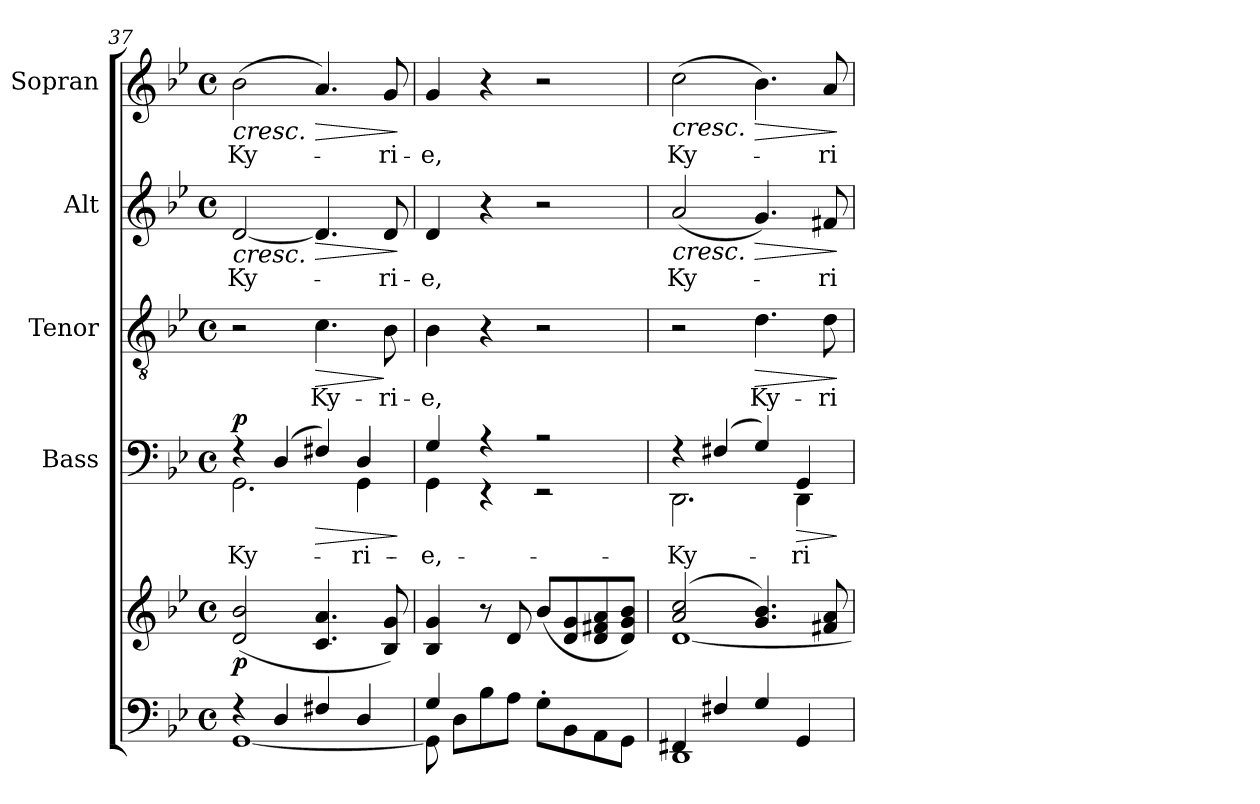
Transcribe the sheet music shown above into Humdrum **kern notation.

**kern	**kern	**dynam	**kern	**text	**dynam	**kern	**text	**dynam	**kern	**text	**dynam	**kern	**text	**dynam
*part5	*part5	*part5	*part4	*part4	*part4	*part3	*part3	*part3	*part2	*part2	*part2	*part1	*part1	*part1
*staff6	*staff5	*staff5/6	*staff4	*staff4	*staff4	*staff3	*staff3	*staff3	*staff2	*staff2	*staff2	*staff1	*staff1	*staff1
*	*	*	*I"Bass	*	*	*I"Tenor	*	*	*I"Alt	*	*	*I"Sopran	*	*
*	*	*	*I'B.	*	*	*I'T.	*	*	*I'A.	*	*	*I'S.	*	*
!!LO:LB:g=z
*clefF4	*clefG2	*	*clefF4	*	*	*clefGv2	*	*	*clefG2	*	*	*clefG2	*	*
*k[b-e-]	*k[b-e-]	*	*k[b-e-]	*	*	*k[b-e-]	*	*	*k[b-e-]	*	*	*k[b-e-]	*	*
*B-:	*B-:	*	*B-:	*	*	*B-:	*	*	*B-:	*	*	*B-:	*	*
*M4/4	*M4/4	*	*M4/4	*	*	*M4/4	*	*	*M4/4	*	*	*M4/4	*	*
*met(c)	*met(c)	*	*met(c)	*	*	*met(c)	*	*	*met(c)	*	*	*met(c)	*	*
=37	=37	=37	=37	=37	=37	=37	=37	=37	=37	=37	=37	=37	=37	=37
*^	*	*	*	*	*	*	*	*	*	*	*	*	*	*
!	!	!	!LO:DY:b	!	!LO:LY:b	!LO:DY:a	!	!	!	!	!LO:LY:b	!LO:HP:b	!	!LO:LY:b	!LO:HP:b
*	*	*	*	*^	*	*	*	*	*	*	*	*	*	*	*
4r	[<1GG	(<2d!/ 2b-!/	p	4rF	2.GG\	Ky-	p	2r	.	.	[2d/	Ky-	<	(>2b-\	Ky-	<
4D!/	.	.	.	(<4D/	.	.	.	.	.	.	.	.	.	.	.	.
!	!	!	!	!	!	!	!LO:HP:b	!	!LO:LY:b	!LO:HP:b	!	!	!LO:HP:b	!	!	!LO:HP:b
4F#X!/	.	4.c!/ 4.a!/	.	4F#X/)	.	.	>	4.c\	Ky-	>	4.d/]	.	>	4.a/)	.	>
!	!	!	!	!	!	!LO:LY:b	!	!	!	!	!	!	!	!	!	!
4D!/	.	.	.	4D/	4GG\	-ri-	.	.	.	.	.	.	.	.	.	.
!	!	!	!	!	!	!	!	!	!LO:LY:b	!	!	!LO:LY:b	!	!	!LO:LY:b	!
.	.	8B-!/ 8g!/)	.	.	.	.	.	8B-\	-ri-	]	8d/	-ri-	[	8g/	-ri-	[
*v	*v	*	*	*v	*v	*	*	*	*	*	*	*	*	*	*	*
.	.	.	.	.	]	.	.	.	.	.	]	.	.	]
=38	=38	=38	=38	=38	=38	=38	=38	=38	=38	=38	=38	=38	=38	=38
*^	*	*	*	*	*	*	*	*	*	*	*	*	*	*
!	!	!	!	!	!LO:LY:b	!	!	!LO:LY:b	!	!	!LO:LY:b	!	!	!LO:LY:b	!
*	*	*	*	*^	*	*	*	*	*	*	*	*	*	*	*
4G!/	8GG\]	4B-!/ 4g!/	.	4G/	4GG\	-e,	.	4B-\	-e,	.	4d/	-e,	.	4g/	-e,	.
.	8D\L	.	.	.	.	.	.	.	.	.	.	.	.	.	.	.
4ryy	8B-\	8r	.	4r	4r	.	.	4r	.	.	4r	.	.	4r	.	.
.	8A\J	8d!/	.	.	.	.	.	.	.	.	.	.	.	.	.	.
2ryy	8G'>\L	(<8b-!/L	.	2r	2r	.	.	2r	.	.	2r	.	.	2r	.	.
.	8BB-\	8d!/ 8g!/	.	.	.	.	.	.	.	.	.	.	.	.	.	.
.	8AA\	8d!/ 8f#X!/ 8a!/	.	.	.	.	.	.	.	.	.	.	.	.	.	.
.	8GG\J	8d!/ 8g!/ 8b-!/J)	.	.	.	.	.	.	.	.	.	.	.	.	.	.
=39	=39	=39	=39	=39	=39	=39	=39	=39	=39	=39	=39	=39	=39	=39	=39	=39
*	*	*^	*	*	*	*	*	*	*	*	*	*	*	*	*	*
!	!	!	!	!	!	!	!LO:LY:b	!	!	!	!	!	!LO:LY:b	!LO:HP:b	!	!LO:LY:b	!LO:HP:b
4FF#X/	1DD	(2a!/ 2cc!/	[<1d!	.	4rF	2.DD\	Ky-	.	2r	.	.	(<2a/	Ky-	<	(>2cc\	Ky-	<
4F#X/	.	.	.	.	(<4F#X/	.	.	.	.	.	.	.	.	.	.	.	.
!	!	!	!	!	!	!	!	!	!	!LO:LY:b	!LO:HP:b	!	!	!LO:HP:b	!	!	!LO:HP:b
4G/	.	4.g!/ 4.b-!/)	.	.	4G/)	.	.	.	4.d\	Ky-	>	4.g/)	.	>	4.b-\)	.	>
!	!	!	!	!	!	!	!LO:LY:b	!LO:HP:b	!	!	!	!	!	!	!	!	!
4GG/	.	.	.	.	4GG/	4DD\	-ri-	>	.	.	.	.	.	.	.	.	.
!	!	!	!	!	!	!	!	!	!	!LO:LY:b	!	!	!LO:LY:b	!	!	!LO:LY:b	!
.	.	8f#X!/ 8a!/	.	.	.	.	.	.	8d\	-ri-	.	8f#X/	-ri-	[	8a/	-ri-	[
*v	*v	*	*	*	*v	*v	*	*	*	*	*	*	*	*	*	*	*
*	*v	*v	*	*	*	*	*	*	*	*	*	*	*	*	*
.	.	.	.	.	]	.	.	]	.	.	]	.	.	]
=	=	=	=	=	=	=	=	=	=	=	=	=	=	=
*-	*-	*-	*-	*-	*-	*-	*-	*-	*-	*-	*-	*-	*-	*-
